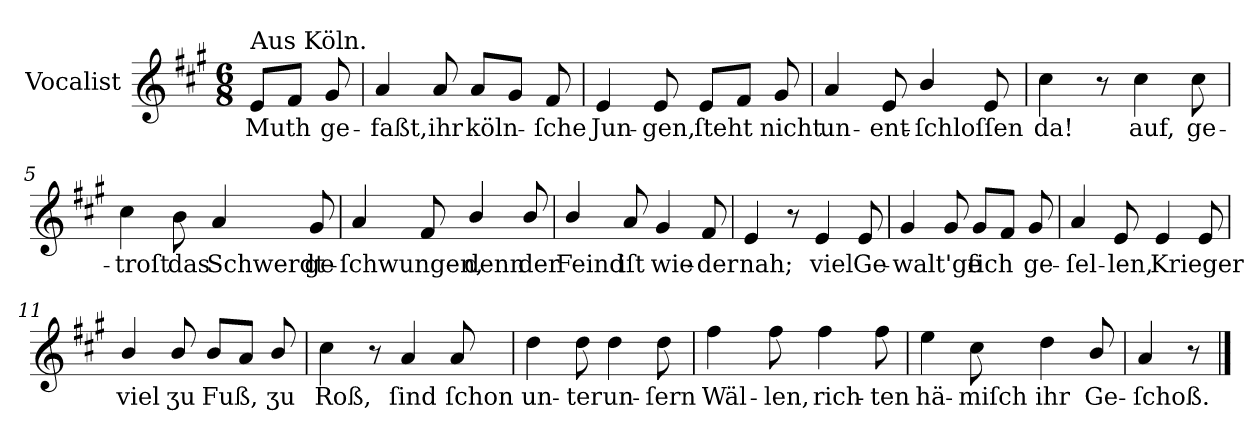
**kern	**text
*part1	*part1
*staff1	*staff1
*I"Vocalist	*
*k[f#c#g#]	*
*A:	*
*M6/8	*
=	=
!LO:TX:a:t=Aus Köln.	!
8eL	Muth
8f#J	.
8g#	ge-
=1	=1
4a	-faßt,
8a	ihr
8aL	köln-
8g#J	.
8f#	-ſche
=2	=2
4e	Jun-
8e	-gen,
8eL	ſteht
8f#J	.
8g#	nicht
=3	=3
4a	un-
8e	-ent-
4b/	-ſchloſſen
8e	.
=4	=4
4cc#	da!
8r	.
4cc#	auf,
8cc#	ge-
=5	=5
4cc#	-troſt
8b	das
4a	Schwerdt
8g#	ge-
=6	=6
4a	-ſchwungen,
8f#	.
4b/	denn
8b/	der
=7	=7
4b/	Feind
8a	iſt
4g#	wie-
8f#	-der
=8	=8
4e	nah;
8r	.
4e	viel
8e	Ge-
=9	=9
4g#	-walt'ge
8g#	.
8g#L	ſich
8f#J	.
8g#	ge-
=10	=10
4a	-ſel-
8e	-len,
4e	Krieger
8e	.
=11	=11
4b/	viel
8b/	ʒu
8b/L	Fuß,
8aJ	.
8b/	ʒu
=12	=12
4cc#	Roß,
8r	.
4a	ſind
8a	ſchon
=13	=13
4dd	un-
8dd	-ter
4dd	un-
8dd	-ſern
=14	=14
4ff#	Wäl-
8ff#	-len,
4ff#	rich-
8ff#	-ten
=15	=15
4ee	hä-
8cc#	-miſch
4dd	ihr
8b/	Ge-
=16	=16
4a	-ſchoß.
8r	.
==	==
*-	*-
